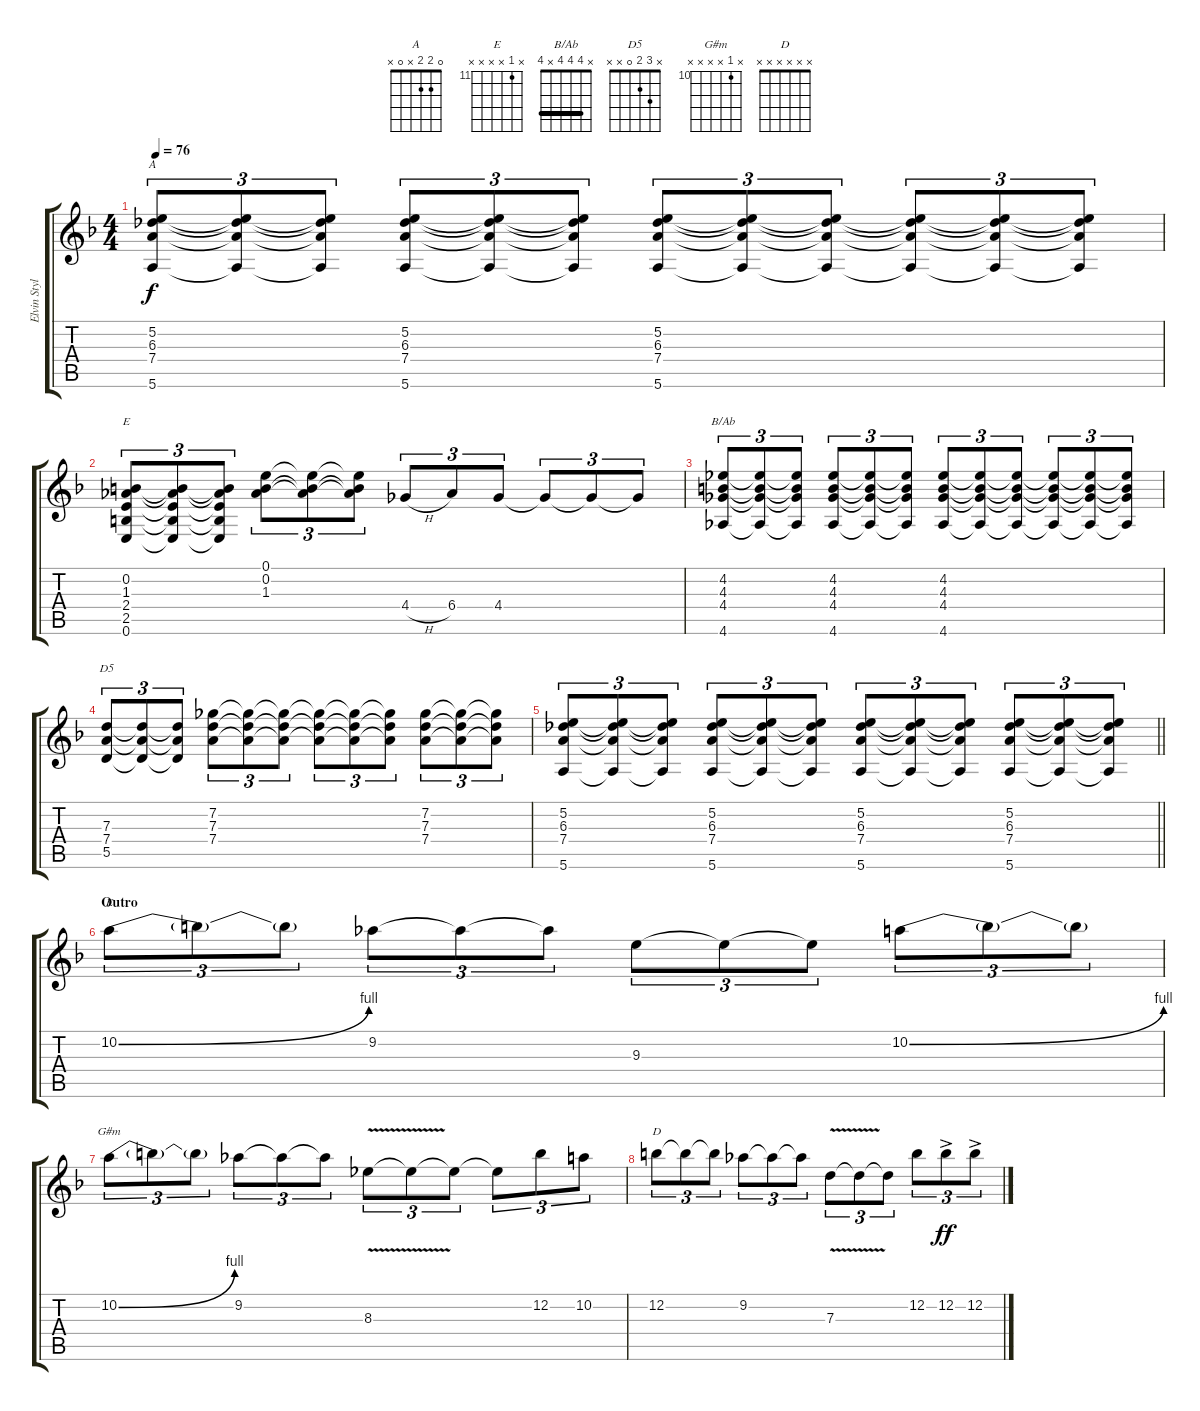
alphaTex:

\track ("Elvin Style" "Elvin Styl") {instrument electricguitarclean}
\staff {score tabs}
\tuning (E4 B3 G3 D3 A2 E2) {hide}
\chord ("A" 0 2 2 x 0 x)
\chord ("E" x 0 1 2 2 0)
\chord ("B/Ab" x 4 4 4 x 4) {barre 4}
\chord ("D5" x 3 2 0 x x)
\chord ("E" x 11 x x x x) {firstfret 11}
\chord ("G#m" x 10 x x x x) {firstfret 10}
\chord ("D" x x x x x x)
\ts (4 4)
\tempo 76
\clef g2
\ks f
(5.2 6.3 7.4 5.6).8{tu (3 2) ch "A" dy f} (5.2{t} 6.3{t} 7.4{t} 5.6{t}).8{tu (3 2)} (5.2{t} 6.3{t} 7.4{t} 5.6{t}).8{tu (3 2)} (5.2 6.3 7.4 5.6).8{tu (3 2)} (5.2{t} 6.3{t} 7.4{t} 5.6{t}).8{tu (3 2)} (5.2{t} 6.3{t} 7.4{t} 5.6{t}).8{tu (3 2)} (5.2 6.3 7.4 5.6).8{tu (3 2)} (5.2{t} 6.3{t} 7.4{t} 5.6{t}).8{tu (3 2)} (5.2{t} 6.3{t} 7.4{t} 5.6{t}).8{tu (3 2)} (5.2{t} 6.3{t} 7.4{t} 5.6{t}).8{tu (3 2)} (5.2{t} 6.3{t} 7.4{t} 5.6{t}).8{tu (3 2)} (5.2{t} 6.3{t} 7.4{t} 5.6{t}).8{tu (3 2)} |
(0.2 1.3 2.4 2.5 0.6).8{tu (3 2) ch "E"} (0.2{t} 1.3{t} 2.4{t} 2.5{t} 0.6{t}).8{tu (3 2)} (0.2{t} 1.3{t} 2.4{t} 2.5{t} 0.6{t}).8{tu (3 2)} (0.1 0.2 1.3).8{tu (3 2)} (0.1{t} 0.2{t} 1.3{t}).8{tu (3 2)} (0.1{t} 0.2{t} 1.3{t}).8{tu (3 2)} 4.4{h}.8{tu (3 2)} 6.4.8{tu (3 2)} 4.4.8{tu (3 2)} 4.4{t}.8{tu (3 2)} 4.4{t}.8{tu (3 2)} 4.4{t}.8{tu (3 2)} |
(4.2 4.3 4.4 4.6).8{tu (3 2) ch "B/Ab"} (4.2{t} 4.3{t} 4.4{t} 4.6{t}).8{tu (3 2)} (4.2{t} 4.3{t} 4.4{t} 4.6{t}).8{tu (3 2)} (4.2 4.3 4.4 4.6).8{tu (3 2)} (4.2{t} 4.3{t} 4.4{t} 4.6{t}).8{tu (3 2)} (4.2{t} 4.3{t} 4.4{t} 4.6{t}).8{tu (3 2)} (4.2 4.3 4.4 4.6).8{tu (3 2)} (4.2{t} 4.3{t} 4.4{t} 4.6{t}).8{tu (3 2)} (4.2{t} 4.3{t} 4.4{t} 4.6{t}).8{tu (3 2)} (4.2{t} 4.3{t} 4.4{t} 4.6{t}).8{tu (3 2)} (4.2{t} 4.3{t} 4.4{t} 4.6{t}).8{tu (3 2)} (4.2{t} 4.3{t} 4.4{t} 4.6{t}).8{tu (3 2)} |
(7.3 7.4 5.5).8{tu (3 2) ch "D5"} (7.3{t} 7.4{t} 5.5{t}).8{tu (3 2)} (7.3{t} 7.4{t} 5.5{t}).8{tu (3 2)} (7.2 7.3 7.4).8{tu (3 2)} (7.2{t} 7.3{t} 7.4{t}).8{tu (3 2)} (7.2{t} 7.3{t} 7.4{t}).8{tu (3 2)} (7.2{t} 7.3{t} 7.4{t}).8{tu (3 2)} (7.2{t} 7.3{t} 7.4{t}).8{tu (3 2)} (7.2{t} 7.3{t} 7.4{t}).8{tu (3 2)} (7.2 7.3 7.4).8{tu (3 2)} (7.2{t} 7.3{t} 7.4{t}).8{tu (3 2)} (7.2{t} 7.3{t} 7.4{t}).8{tu (3 2)} |
\barLineRight lightlight
(5.2 6.3 7.4 5.6).8{tu (3 2)} (5.2{t} 6.3{t} 7.4{t} 5.6{t}).8{tu (3 2)} (5.2{t} 6.3{t} 7.4{t} 5.6{t}).8{tu (3 2)} (5.2 6.3 7.4 5.6).8{tu (3 2)} (5.2{t} 6.3{t} 7.4{t} 5.6{t}).8{tu (3 2)} (5.2{t} 6.3{t} 7.4{t} 5.6{t}).8{tu (3 2)} (5.2 6.3 7.4 5.6).8{tu (3 2)} (5.2{t} 6.3{t} 7.4{t} 5.6{t}).8{tu (3 2)} (5.2{t} 6.3{t} 7.4{t} 5.6{t}).8{tu (3 2)} (5.2 6.3 7.4 5.6).8{tu (3 2)} (5.2{t} 6.3{t} 7.4{t} 5.6{t}).8{tu (3 2)} (5.2{t} 6.3{t} 7.4{t} 5.6{t}).8{tu (3 2)} |
\section ("" "Outro")
10.2{be (bend 0 0 60 4)}.8{tu (3 2) ch "E" instrument overdrivenguitar} 10.2{t}.8{tu (3 2)} 10.2{t}.8{tu (3 2)} 9.2.8{tu (3 2)} 9.2{t}.8{tu (3 2)} 9.2{t}.8{tu (3 2)} 9.3.8{tu (3 2)} 9.3{t}.8{tu (3 2)} 9.3{t}.8{tu (3 2)} 10.2{be (bend 0 0 60 4)}.8{tu (3 2)} 10.2{t}.8{tu (3 2)} 10.2{t}.8{tu (3 2)} |
10.2{be (bend 0 0 60 4)}.8{tu (3 2) ch "G#m"} 10.2{t}.8{tu (3 2)} 10.2{t}.8{tu (3 2)} 9.2.8{tu (3 2)} 9.2{t}.8{tu (3 2)} 9.2{t}.8{tu (3 2)} 8.3{v}.8{tu (3 2)} 8.3{t}.8{tu (3 2)} 8.3{t}.8{tu (3 2)} 8.3{t}.8{tu (3 2)} 12.2.8{tu (3 2)} 10.2.8{tu (3 2)} |
12.2.8{tu (3 2) ch "D"} 12.2{t}.8{tu (3 2)} 12.2{t}.8{tu (3 2)} 9.2.8{tu (3 2)} 9.2{t}.8{tu (3 2)} 9.2{t}.8{tu (3 2)} 7.3{v}.8{tu (3 2)} 7.3{t}.8{tu (3 2)} 7.3{t}.8{tu (3 2)} 12.2.8{tu (3 2)} 12.2{ac}.8{tu (3 2) dy ff} 12.2{ac}.8{tu (3 2)}
